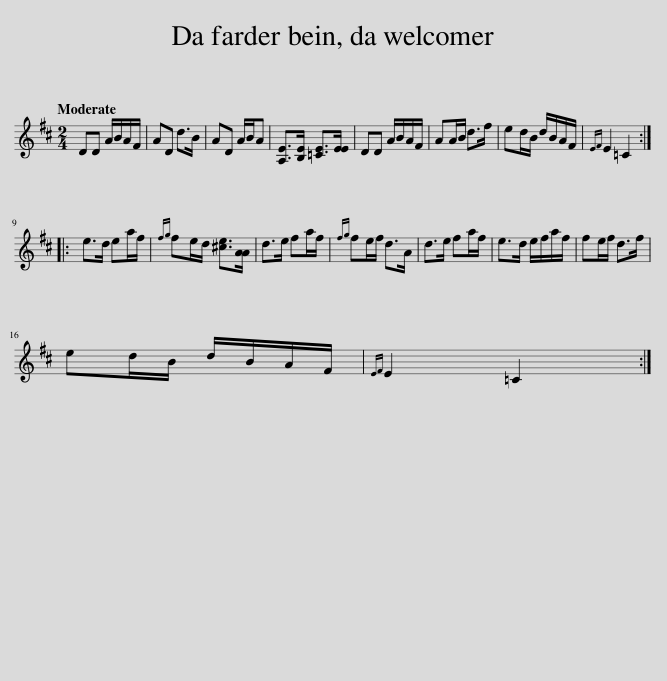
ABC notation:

X:1
L:1/8
Q:1/4=120
M:2/4
I:linebreak $
K:D
V:1 treble
V:1
 DD A/B/A/F/ | AD d>B | AD A/B/A | [A,E]>[B,E] [=CE]>[EE] | DD A/B/A/F/ | %5
 AA/B/ d>f | ed/B/ d/B/A/F/ |{EF} E2 =C2 ::$ e>d ea/f/ |{fg} fe/d/ [^ce]>[AA] | %10
 d>e fa/f/ |{fg} fe/f/ d>A | d>e fa/f/ | e>d e/f/a/f/ | fe/f/ d>f |$ %15
 ed/B/ d/B/A/F/ |{EF} E2 =C2 :| %17
